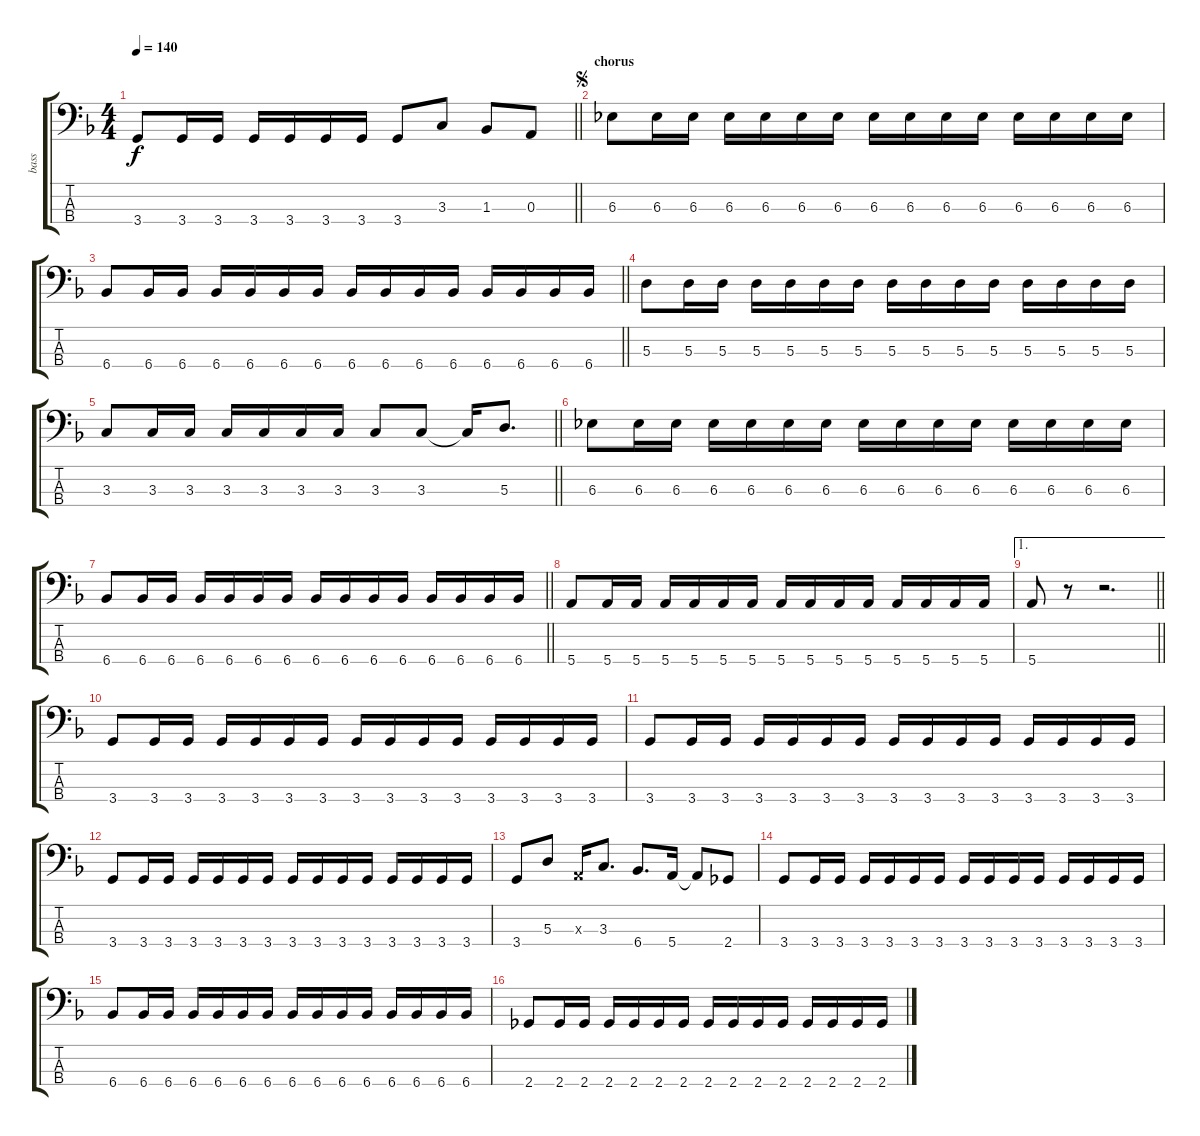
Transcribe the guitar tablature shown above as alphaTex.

\track ("bass" "bass") {instrument electricbasspick}
\staff {score tabs}
\tuning (G2 D2 A1 E1) {hide}
\ts (4 4)
\tempo 140
\clef f4
\barLineRight lightlight
\ks dminor
3.4.8{dy f} 3.4.16 3.4.16 3.4.16 3.4.16 3.4.16 3.4.16 3.4.8 3.3.8 1.3.8 0.3.8 |
\section ("" "chorus")
\jump segno
6.3.8 6.3.16 6.3.16 6.3.16 6.3.16 6.3.16 6.3.16 6.3.16 6.3.16 6.3.16 6.3.16 6.3.16 6.3.16 6.3.16 6.3.16 |
\barLineRight lightlight
6.4.8 6.4.16 6.4.16 6.4.16 6.4.16 6.4.16 6.4.16 6.4.16 6.4.16 6.4.16 6.4.16 6.4.16 6.4.16 6.4.16 6.4.16 |
5.3.8 5.3.16 5.3.16 5.3.16 5.3.16 5.3.16 5.3.16 5.3.16 5.3.16 5.3.16 5.3.16 5.3.16 5.3.16 5.3.16 5.3.16 |
\barLineRight lightlight
3.3.8 3.3.16 3.3.16 3.3.16 3.3.16 3.3.16 3.3.16 3.3.8 3.3.8 3.3{t}.16 5.3.8{d} |
6.3.8 6.3.16 6.3.16 6.3.16 6.3.16 6.3.16 6.3.16 6.3.16 6.3.16 6.3.16 6.3.16 6.3.16 6.3.16 6.3.16 6.3.16 |
\barLineRight lightlight
6.4.8 6.4.16 6.4.16 6.4.16 6.4.16 6.4.16 6.4.16 6.4.16 6.4.16 6.4.16 6.4.16 6.4.16 6.4.16 6.4.16 6.4.16 |
5.4.8 5.4.16 5.4.16 5.4.16 5.4.16 5.4.16 5.4.16 5.4.16 5.4.16 5.4.16 5.4.16 5.4.16 5.4.16 5.4.16 5.4.16 |
\ae 1
\barLineRight lightlight
5.4.8 r.8 r.2{d} |
3.4.8 3.4.16 3.4.16 3.4.16 3.4.16 3.4.16 3.4.16 3.4.16 3.4.16 3.4.16 3.4.16 3.4.16 3.4.16 3.4.16 3.4.16 |
3.4.8 3.4.16 3.4.16 3.4.16 3.4.16 3.4.16 3.4.16 3.4.16 3.4.16 3.4.16 3.4.16 3.4.16 3.4.16 3.4.16 3.4.16 |
3.4.8 3.4.16 3.4.16 3.4.16 3.4.16 3.4.16 3.4.16 3.4.16 3.4.16 3.4.16 3.4.16 3.4.16 3.4.16 3.4.16 3.4.16 |
3.4.8 5.3.8 0.3{x}.16 3.3.8{d} 6.4.8{d} 5.4.16 5.4{t}.8 2.4.8 |
3.4.8 3.4.16 3.4.16 3.4.16 3.4.16 3.4.16 3.4.16 3.4.16 3.4.16 3.4.16 3.4.16 3.4.16 3.4.16 3.4.16 3.4.16 |
6.4.8 6.4.16 6.4.16 6.4.16 6.4.16 6.4.16 6.4.16 6.4.16 6.4.16 6.4.16 6.4.16 6.4.16 6.4.16 6.4.16 6.4.16 |
2.4.8 2.4.16 2.4.16 2.4.16 2.4.16 2.4.16 2.4.16 2.4.16 2.4.16 2.4.16 2.4.16 2.4.16 2.4.16 2.4.16 2.4.16
